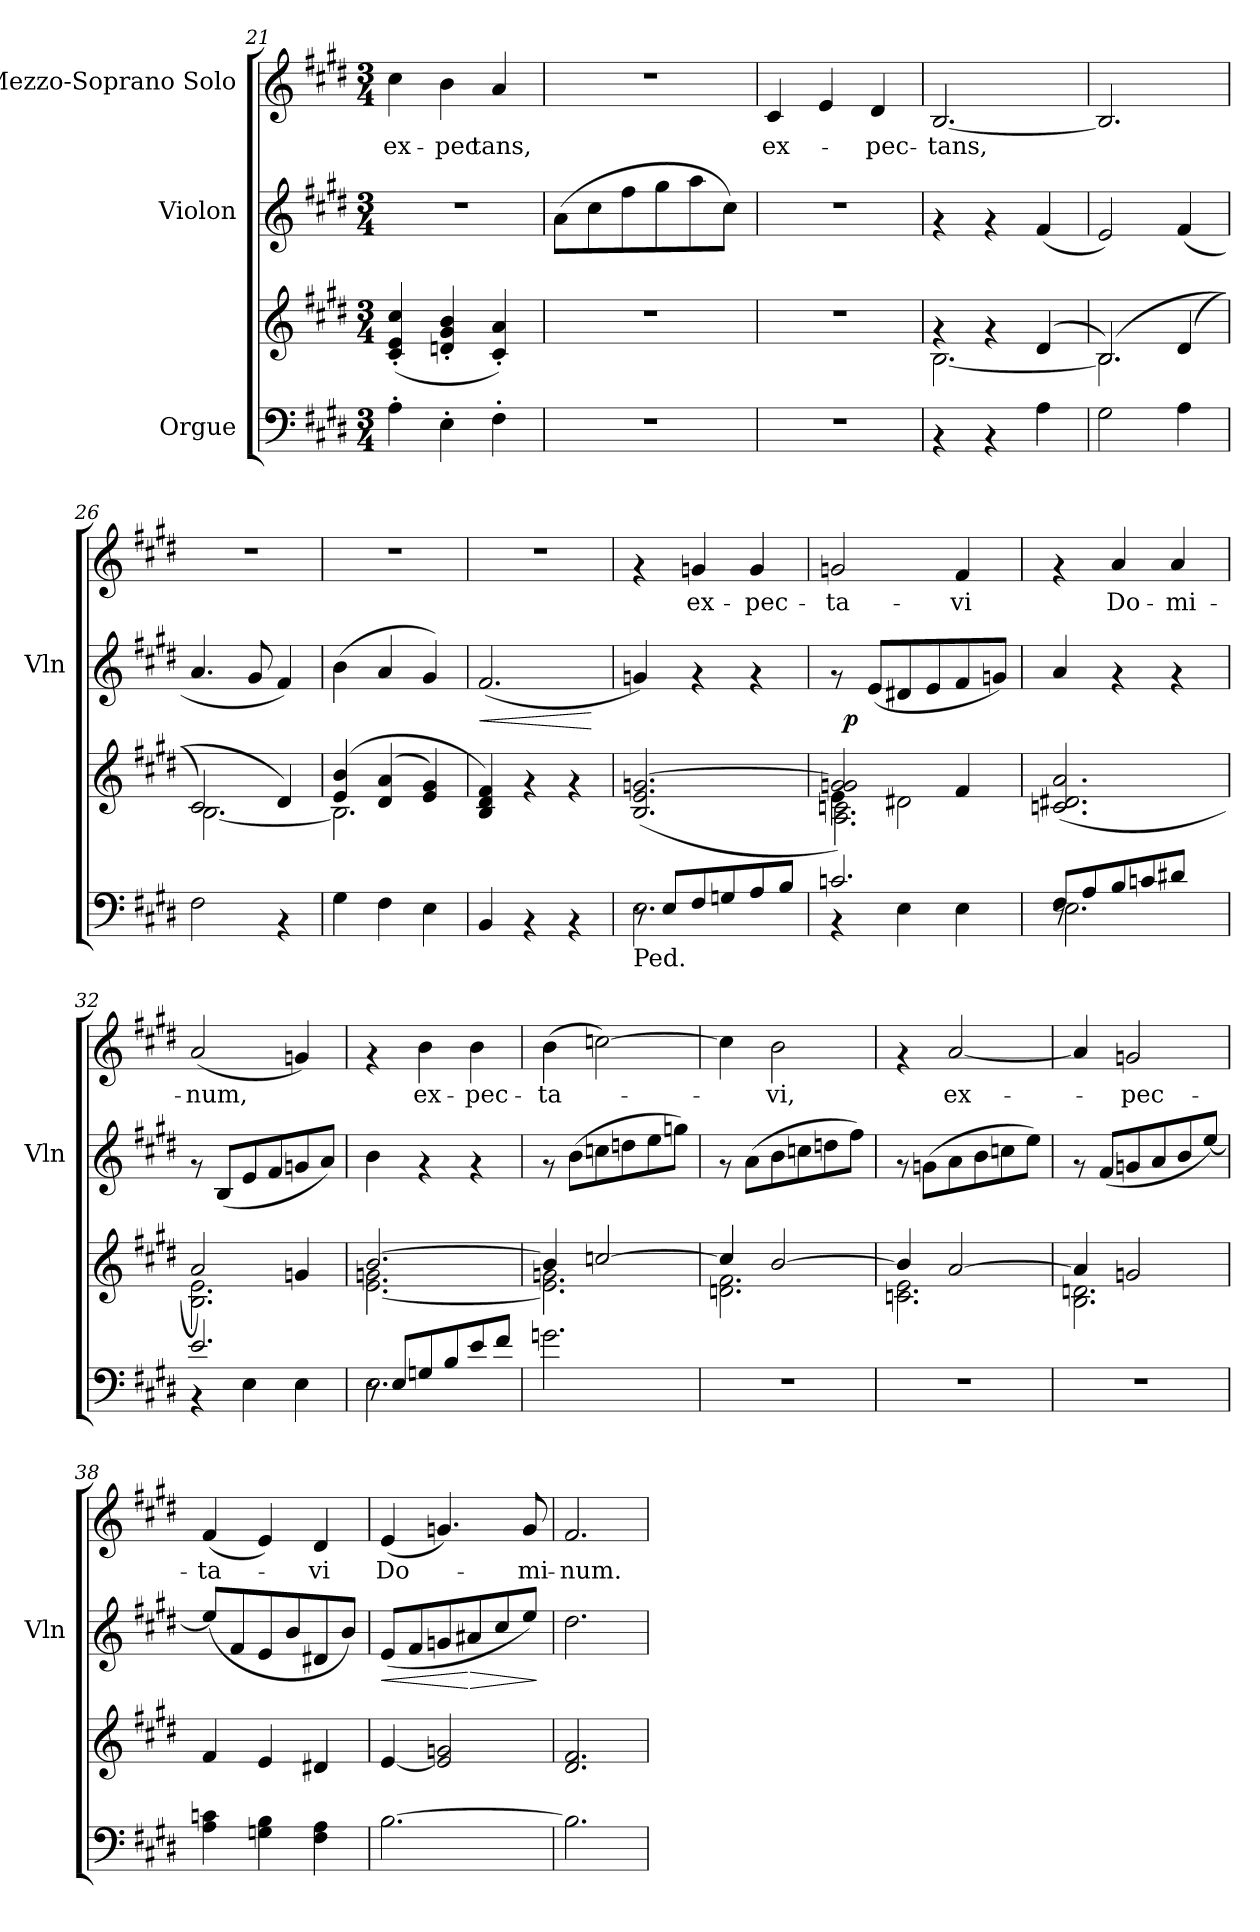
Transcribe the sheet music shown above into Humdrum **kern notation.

**kern	**kern	**kern	**dynam	**kern	**text
*part3	*part3	*part2	*part2	*part1	*part1
*staff4	*staff3	*staff2	*staff2	*staff1	*staff1
*I"Orgue	*	*I"Violon	*	*I"Mezzo-Soprano Solo	*
*	*	*I'Vln	*	*	*
*clefF4	*clefG2	*clefG2	*	*clefG2	*
*k[f#c#g#d#]	*k[f#c#g#d#]	*k[f#c#g#d#]	*	*k[f#c#g#d#]	*
*E:	*E:	*E:	*	*E:	*
*M3/4	*M3/4	*M3/4	*	*M3/4	*
=21	=21	=21	=21	=21	=21
!	!	!	!	!	!LO:LY:b
4A'>\	(<4c#/'< 4e/'< 4cc#/'<	2.r	.	4cc#\	ex-
!	!	!	!	!	!LO:LY:b
4E'>\	4dn/'< 4g#/'< 4b/'<	.	.	4b\	-pec-
!	!	!	!	!	!LO:LY:b
4F#'>\	4c#/'< 4a/'<)	.	.	4a/	-tans,
!!LO:PB:g=z
=22	=22	=22	=22	=22	=22
2.r	2.r	(>8a\L	.	2.r	.
.	.	8cc#\	.	.	.
.	.	8ff#\	.	.	.
.	.	8gg#\	.	.	.
.	.	8aa\	.	.	.
.	.	8cc#\J)	.	.	.
=23	=23	=23	=23	=23	=23
!	!	!	!	!	!LO:LY:b
2.r	2.r	2.r	.	4c#/	ex-
.	.	.	.	4e/	.
!	!	!	!	!	!LO:LY:b
.	.	.	.	4d#/	-pec-
=24	=24	=24	=24	=24	=24
*	*^	*	*	*	*
!	!	!	!	!	!	!LO:LY:b
4rAA	4rf	[<2.B\	4rf	.	[<2.B/	-tans,
4rAA	4rf	.	4rf	.	.	.
4A\	(>4d#/	.	(<4f#/	.	.	.
=25	=25	=25	=25	=25	=25	=25
*	*	*^	*	*	*	*
2G#\	(<2.B/)	2.B\]	2ryy	2e/)	.	2.B/]	.
4A\	.	.	(>4d#/	(<4f#/	.	.	.
*	*	*v	*v	*	*	*	*
=26	=26	=26	=26	=26	=26	=26
2F#\	2c#/)	[<2.B\	4.a/	.	2.r	.
.	.	.	8g#/	.	.	.
4rAA	4d#/)	.	4f#/)	.	.	.
=27	=27	=27	=27	=27	=27	=27
4G#\	(>4e/ 4b/	2.B\]	(>4b\	.	2.r	.
4F#\	(<4d#/ 4a/	.	4a/	.	.	.
4E\	4e/ 4g#/)	.	4g#/)	.	.	.
*	*v	*v	*	*	*	*
=28	=28	=28	=28	=28	=28
!	!	!	!LO:HP:b	!	!
4BB/	4B/ 4d#/ 4f#/)	(<2.f#/	<	2.r	.
4rAA	4rf	.	.	.	.
4rAA	4rf	.	.	.	.
.	.	.	[	.	.
!!LO:LB:g=z
=29	=29	=29	=29	=29	=29
*^	*	*	*	*	*
!LO:TX:b:t=Ped.	!	!	!	!	!	!
8rC	2.E\	(<2.B/ 2.e/ [>2.gn/	4gn/)	.	4rf	.
8E/L	.	.	.	.	.	.
!	!	!	!	!	!	!LO:LY:b
8F#/	.	.	4rf	.	4gn/	ex-
8Gn/	.	.	.	.	.	.
!	!	!	!	!	!	!LO:LY:b
8A/	.	.	4rf	.	4g/	-pec-
8B/J	.	.	.	.	.	.
=30	=30	=30	=30	=30	=30	=30
*	*	*^	*	*	*	*
*	*	*	*^	*	*	*	*
!	!	!	!	!	!	!	!	!LO:LY:b
*	*	*	*	*	*^	*	*	*
2.cn/	4rAA	2g/] 2g/)	4e\	2.A\ 2.cn\	8rf	32ryy	.	2gn/	-ta-
!	!	!	!	!	!	!	!LO:DY:b	!	!
.	.	.	.	.	.	2ryy	p	.	.
.	.	.	.	.	(<8e/L	.	.	.	.
.	4E\	.	2d#X\	.	8d#X/	.	.	.	.
.	.	.	.	.	8e/	.	.	.	.
!	!	!	!	!	!	!	!	!	!LO:LY:b
.	4E\	4f#/	.	.	8f#/	.	.	4f#/	-vi
.	.	.	.	.	.	8..ryy	.	.	.
.	.	.	.	.	8gn/J)	.	.	.	.
*	*	*v	*v	*v	*	*	*	*	*
*	*	*	*v	*v	*	*	*
=31	=31	=31	=31	=31	=31	=31
*	*^	*	*	*	*	*
8F#/L	2.E\	8rC	(>2.cn/ 2.d#X/ 2.a/	4a/	.	4rf	.
8A/	.	2ryy	.	.	.	.	.
!	!	!	!	!	!	!	!LO:LY:b
8B/	.	.	.	4rf	.	4a/	Do-
8cn/	.	.	.	.	.	.	.
!	!	!	!	!	!	!	!LO:LY:b
8d#X/J	.	.	.	4rf	.	4a/	-mi-
8ryy	.	8ryy	.	.	.	.	.
=32	=32	=32	=32	=32	=32	=32	=32
*	*	*	*^	*	*	*	*
!	!	!	!	!	!	!	!	!LO:LY:b
*	*v	*v	*	*	*	*	*	*
2.e/	4rAA	2a/)	2.B\ 2.e\	8rf	.	(<2a/	-num,
.	.	.	.	(<8B/L	.	.	.
.	4E\	.	.	8e/	.	.	.
.	.	.	.	8f#/	.	.	.
.	4E\	4gn/	.	8gn/	.	4gn/)	.
.	.	.	.	8a/J)	.	.	.
=33	=33	=33	=33	=33	=33	=33	=33
8rC	2.E\	[<2.b/	[<2.e\ 2.gn\	4b\	.	4rf	.
8E/L	.	.	.	.	.	.	.
!	!	!	!	!	!	!	!LO:LY:b
8Gn/	.	.	.	4rf	.	4b\	ex-
8B/	.	.	.	.	.	.	.
!	!	!	!	!	!	!	!LO:LY:b
8e/	.	.	.	4rf	.	4b\	-pec-
8f#/J	.	.	.	.	.	.	.
*v	*v	*	*	*	*	*	*
!!LO:PB:g=z
=34	=34	=34	=34	=34	=34	=34
!	!	!	!	!	!	!LO:LY:b
2.gn\	4b/]	2.e\] 2.g\	8rf	.	(>4b\	-ta-
.	.	.	(>8b\L	.	.	.
.	[>2ccn/	.	8ccn\	.	[>2ccn\)	.
.	.	.	8ddn\	.	.	.
.	.	.	8ee\	.	.	.
.	.	.	8ggn\J)	.	.	.
=35	=35	=35	=35	=35	=35	=35
2.r	4cc/]	2.dn\ 2.f#\	8rf	.	4cc\]	.
.	.	.	(>8a\L	.	.	.
!	!	!	!	!	!	!LO:LY:b
.	[>2b/	.	8b\	.	2b\	-vi,
.	.	.	8ccn\	.	.	.
.	.	.	8ddn\	.	.	.
.	.	.	8ff#\J)	.	.	.
=36	=36	=36	=36	=36	=36	=36
2.r	4b/]	2.cn\ 2.e\	8rf	.	4rf	.
.	.	.	(>8gn\L	.	.	.
!	!	!	!	!	!	!LO:LY:b
.	[>2a/	.	8a\	.	[<2a/	ex-
.	.	.	8b\	.	.	.
.	.	.	8ccn\	.	.	.
.	.	.	8ee\J)	.	.	.
=37	=37	=37	=37	=37	=37	=37
2.r	4a/]	2.B\ 2.dn\	8rf	.	4a/]	.
.	.	.	(<8f#/L	.	.	.
!	!	!	!	!	!	!LO:LY:b
.	2gn/	.	8gn/	.	2gn/	-pec-
.	.	.	8a/	.	.	.
.	.	.	8b/	.	.	.
.	.	.	[<8ee/J)	.	.	.
*	*v	*v	*	*	*	*
=38	=38	=38	=38	=38	=38
!	!	!	!	!	!LO:LY:b
4A\ 4cn\	4f#/	(<8ee/L]	.	(<4f#/	-ta-
.	.	8f#/	.	.	.
4Gn\ 4B\	4e/	8e/	.	4e/)	.
.	.	8b/	.	.	.
!	!	!	!	!	!LO:LY:b
4F#\ 4A\	4d#X/	8d#X/	.	4d#/	-vi
.	.	8b/J)	.	.	.
!!LO:PB:g=z
=39	=39	=39	=39	=39	=39
!	!	!	!LO:HP:b	!	!LO:LY:b
[>2.B\	[<4e/	(<8e/L	<	(<4e/	Do-
.	.	8f#/	.	.	.
.	2e/] 2gn/	8gn/	.	4.gn/)	.
!	!	!	!LO:HP:n=1:b	!	!
.	.	8a#X/	[ >	.	.
.	.	8cc#/	.	.	.
!	!	!	!	!	!LO:LY:b
.	.	8ee/J)	.	8g/	-mi-
.	.	.	]	.	.
=40	=40	=40	=40	=40	=40
!	!	!	!	!	!LO:LY:b
2.B\]	2.d#/ 2.f#/	2.dd#\	.	2.f#/	-num.
=	=	=	=	=	=
*-	*-	*-	*-	*-	*-
